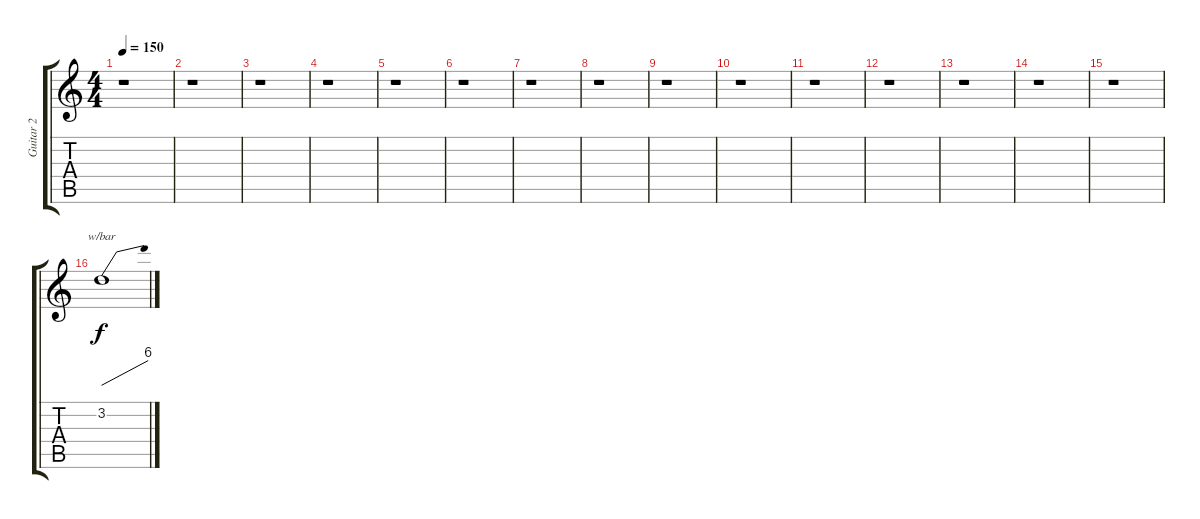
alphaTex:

\track ("Guitar 2" "Guitar 2") {instrument distortionguitar}
\staff {score tabs}
\tuning (E4 B3 G3 D3 A2 E2) {hide}
\ts (4 4)
\tempo 150
\clef g2
\ks c
r.1{dy f} |
r.1 |
r.1 |
r.1 |
r.1 |
r.1 |
r.1 |
r.1 |
r.1 |
r.1 |
r.1 |
r.1 |
r.1 |
r.1 |
r.1 |
3.2.1{tbe (dive default 0 0 60 24)}
